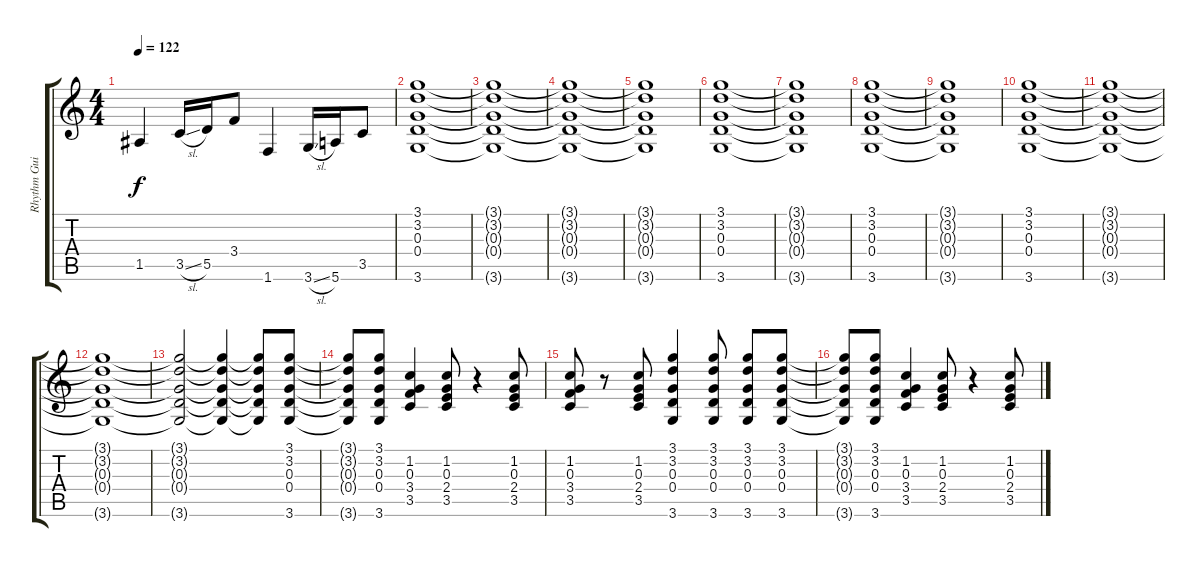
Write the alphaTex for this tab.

\track ("Rhythm Guitar" "Rhythm Gui") {instrument distortionguitar}
\staff {score tabs}
\tuning (E4 B3 G3 D3 A2 E2) {hide}
\ts (4 4)
\tempo 122
\clef g2
\ks c
1.5.4{dy f instrument distortionguitar} 3.5{sl}.16 5.5.16 3.4.8 1.6.4 3.6{sl}.16 5.6.16 3.5.8 |
(3.1 3.2 0.3 0.4 3.6).1 |
(3.1{t} 3.2{t} 0.3{t} 0.4{t} 3.6{t}).1 |
(3.1{t} 3.2{t} 0.3{t} 0.4{t} 3.6{t}).1 |
(3.1{t} 3.2{t} 0.3{t} 0.4{t} 3.6{t}).1 |
(3.1 3.2 0.3 0.4 3.6).1 |
(3.1{t} 3.2{t} 0.3{t} 0.4{t} 3.6{t}).1 |
(3.1 3.2 0.3 0.4 3.6).1 |
(3.1{t} 3.2{t} 0.3{t} 0.4{t} 3.6{t}).1 |
(3.1 3.2 0.3 0.4 3.6).1 |
(3.1{t} 3.2{t} 0.3{t} 0.4{t} 3.6{t}).1 |
(3.1{t} 3.2{t} 0.3{t} 0.4{t} 3.6{t}).1 |
(3.1{t} 3.2{t} 0.3{t} 0.4{t} 3.6{t}).2 (3.1{t} 3.2{t} 0.3{t} 0.4{t} 3.6{t}).4 (3.1{t} 3.2{t} 0.3{t} 0.4{t} 3.6{t}).8 (3.1 3.2 0.3 0.4 3.6).8 |
(3.1{t} 3.2{t} 0.3{t} 0.4{t} 3.6{t}).8 (3.1 3.2 0.3 0.4 3.6).8 (1.2 0.3 3.4 3.5).4 (1.2 0.3 2.4 3.5).8 r.4 (1.2 0.3 2.4 3.5).8 |
(1.2 0.3 3.4 3.5).8 r.8 (1.2 0.3 2.4 3.5).8 (3.1 3.2 0.3 0.4 3.6).4 (3.1 3.2 0.3 0.4 3.6).8 (3.1 3.2 0.3 0.4 3.6).8 (3.1 3.2 0.3 0.4 3.6).8 |
(3.1{t} 3.2{t} 0.3{t} 0.4{t} 3.6{t}).8 (3.1 3.2 0.3 0.4 3.6).8 (1.2 0.3 3.4 3.5).4 (1.2 0.3 2.4 3.5).8 r.4 (1.2 0.3 2.4 3.5).8
